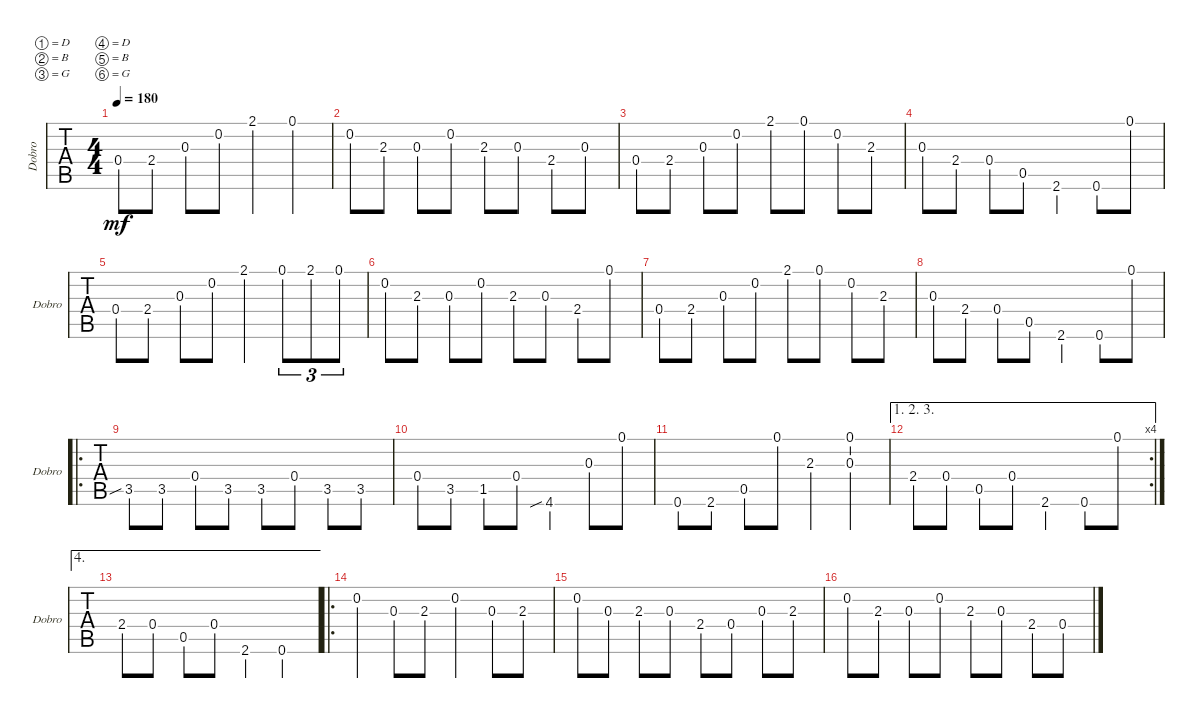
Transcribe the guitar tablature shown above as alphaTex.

\defaultSystemsLayout 4
\bracketExtendMode groupsimilarinstruments
\singleTrackTrackNamePolicy allsystems
\multiTrackTrackNamePolicy allsystems
\otherSystemsTrackNameOrientation horizontal
\track ("Dobro" "Dobro") {instrument acousticguitarsteel}
\staff {tabs}
\tuning (D4 B3 G3 D3 B2 G2)
\ts (4 4)
\tempo 180
\clef g2
\ks c
0.4.8{dy mf instrument acousticguitarsteel} 2.4.8 0.3.8 0.2.8 2.1.4 0.1.4 |
0.2.8 2.3.8 0.3.8 0.2.8 2.3.8 0.3.8 2.4.8 0.3.8 |
0.4.8 2.4.8 0.3.8 0.2.8 2.1.8 0.1.8 0.2.8 2.3.8 |
0.3.8 2.4.8 0.4.8 0.5.8 2.6.4 0.6.8 0.1.8 |
0.4.8 2.4.8 0.3.8 0.2.8 2.1.4 0.1.8{tu (3 2)} 2.1.8{tu (3 2)} 0.1.8{tu (3 2)} |
0.2.8 2.3.8 0.3.8 0.2.8 2.3.8 0.3.8 2.4.8 0.1.8 |
0.4.8 2.4.8 0.3.8 0.2.8 2.1.8 0.1.8 0.2.8 2.3.8 |
0.3.8 2.4.8 0.4.8 0.5.8 2.6.4 0.6.8 0.1.8 |
\ro
3.5{sib}.8 3.5.8 0.4.8 3.5.8 3.5.8 0.4.8 3.5.8 3.5.8 |
0.4.8 3.5.8 1.5.8 0.4.8 4.6{sib}.4 0.3.8 0.1.8 |
0.6.8 2.6.8 0.5.8 0.1.8 2.3.4 (0.3 0.1).4 |
\ae (1 2 3)
\rc 4
2.4.8 0.4.8 0.5.8 0.4.8 2.6.4 0.6.8 0.1.8 |
\ae 4
2.4.8 0.4.8 0.5.8 0.4.8 2.6.4 0.6.4 |
\ro
0.2.4 0.3.8 2.3.8 0.2.4 0.3.8 2.3.8 |
0.2.8 0.3.8 2.3.8 0.3.8 2.4.8 0.4.8 0.3.8 2.3.8 |
0.2.8 2.3.8 0.3.8 0.2.8 2.3.8 0.3.8 2.4.8 0.4.8
